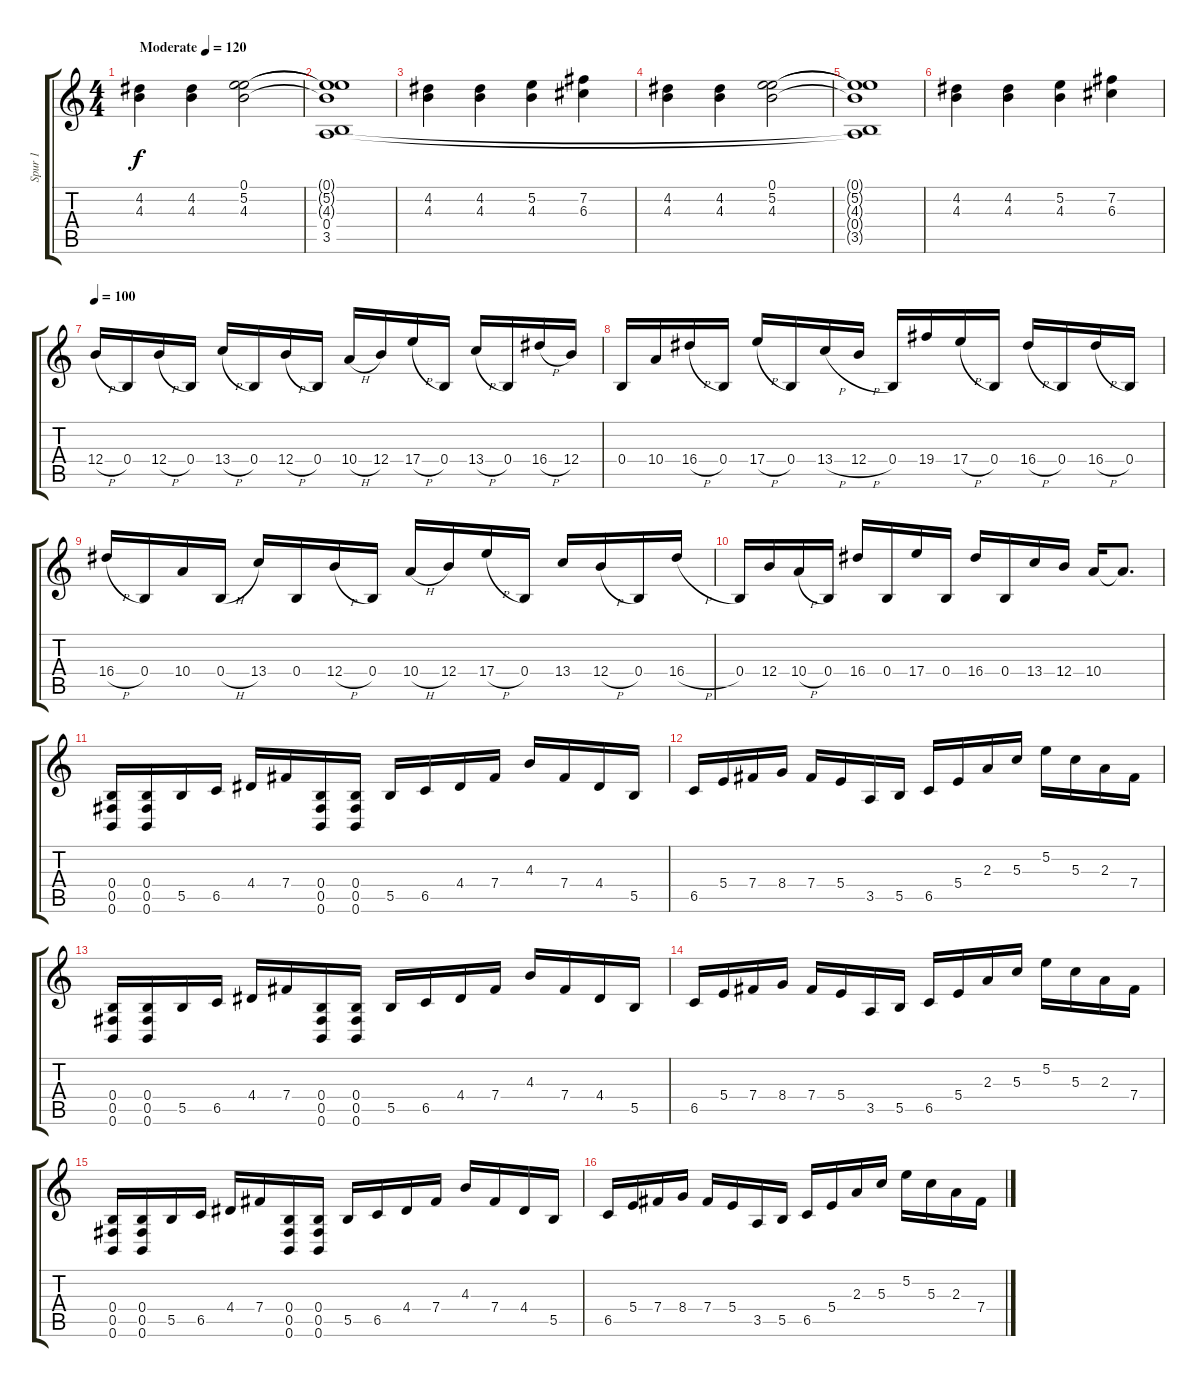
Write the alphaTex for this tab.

\track ("Spur 1" "Spur 1") {instrument distortionguitar}
\staff {score tabs}
\tuning (E4 B3 G3 B2 Gb2 B1) {hide}
\ts (4 4)
\tempo (120 "Moderate")
\clef g2
\ks c
(4.2 4.3).4{dy f instrument distortionguitar} (4.2 4.3).4 (0.1 5.2 4.3).2 |
(0.1{t} 5.2{t} 4.3{t} 0.4 3.5).1 |
(4.2 4.3).4 (4.2 4.3).4 (5.2 4.3).4 (7.2 6.3).4 |
(4.2 4.3).4 (4.2 4.3).4 (0.1 5.2 4.3).2 |
(0.1{t} 5.2{t} 4.3{t} 0.4{t} 3.5{t}).1 |
(4.2 4.3).4 (4.2 4.3).4 (5.2 4.3).4 (7.2 6.3).4 |
\tempo 100
12.4{h}.16 0.4.16 12.4{h}.16 0.4.16 13.4{h}.16 0.4.16 12.4{h}.16 0.4.16 10.4{h}.16 12.4.16 17.4{h}.16 0.4.16 13.4{h}.16 0.4.16 16.4{h}.16 12.4.16 |
0.4.16 10.4.16 16.4{h}.16 0.4.16 17.4{h}.16 0.4.16 13.4{h}.16 12.4{h}.16 0.4.16 19.4.16 17.4{h}.16 0.4.16 16.4{h}.16 0.4.16 16.4{h}.16 0.4.16 |
16.4{h}.16 0.4.16 10.4.16 0.4{h}.16 13.4.16 0.4.16 12.4{h}.16 0.4.16 10.4{h}.16 12.4.16 17.4{h}.16 0.4.16 13.4.16 12.4{h}.16 0.4.16 16.4{h}.16 |
0.4.16 12.4.16 10.4{h}.16 0.4.16 16.4.16 0.4.16 17.4.16 0.4.16 16.4.16 0.4.16 13.4.16 12.4.16 10.4.16 10.4{t}.8{d} |
(0.4 0.5 0.6).16 (0.4 0.5 0.6).16 5.5.16 6.5.16 4.4.16 7.4.16 (0.4 0.5 0.6).16 (0.4 0.5 0.6).16 5.5.16 6.5.16 4.4.16 7.4.16 4.3.16 7.4.16 4.4.16 5.5.16 |
6.5.16 5.4.16 7.4.16 8.4.16 7.4.16 5.4.16 3.5.16 5.5.16 6.5.16 5.4.16 2.3.16 5.3.16 5.2.16 5.3.16 2.3.16 7.4.16 |
(0.4 0.5 0.6).16 (0.4 0.5 0.6).16 5.5.16 6.5.16 4.4.16 7.4.16 (0.4 0.5 0.6).16 (0.4 0.5 0.6).16 5.5.16 6.5.16 4.4.16 7.4.16 4.3.16 7.4.16 4.4.16 5.5.16 |
6.5.16 5.4.16 7.4.16 8.4.16 7.4.16 5.4.16 3.5.16 5.5.16 6.5.16 5.4.16 2.3.16 5.3.16 5.2.16 5.3.16 2.3.16 7.4.16 |
(0.4 0.5 0.6).16 (0.4 0.5 0.6).16 5.5.16 6.5.16 4.4.16 7.4.16 (0.4 0.5 0.6).16 (0.4 0.5 0.6).16 5.5.16 6.5.16 4.4.16 7.4.16 4.3.16 7.4.16 4.4.16 5.5.16 |
6.5.16 5.4.16 7.4.16 8.4.16 7.4.16 5.4.16 3.5.16 5.5.16 6.5.16 5.4.16 2.3.16 5.3.16 5.2.16 5.3.16 2.3.16 7.4.16
